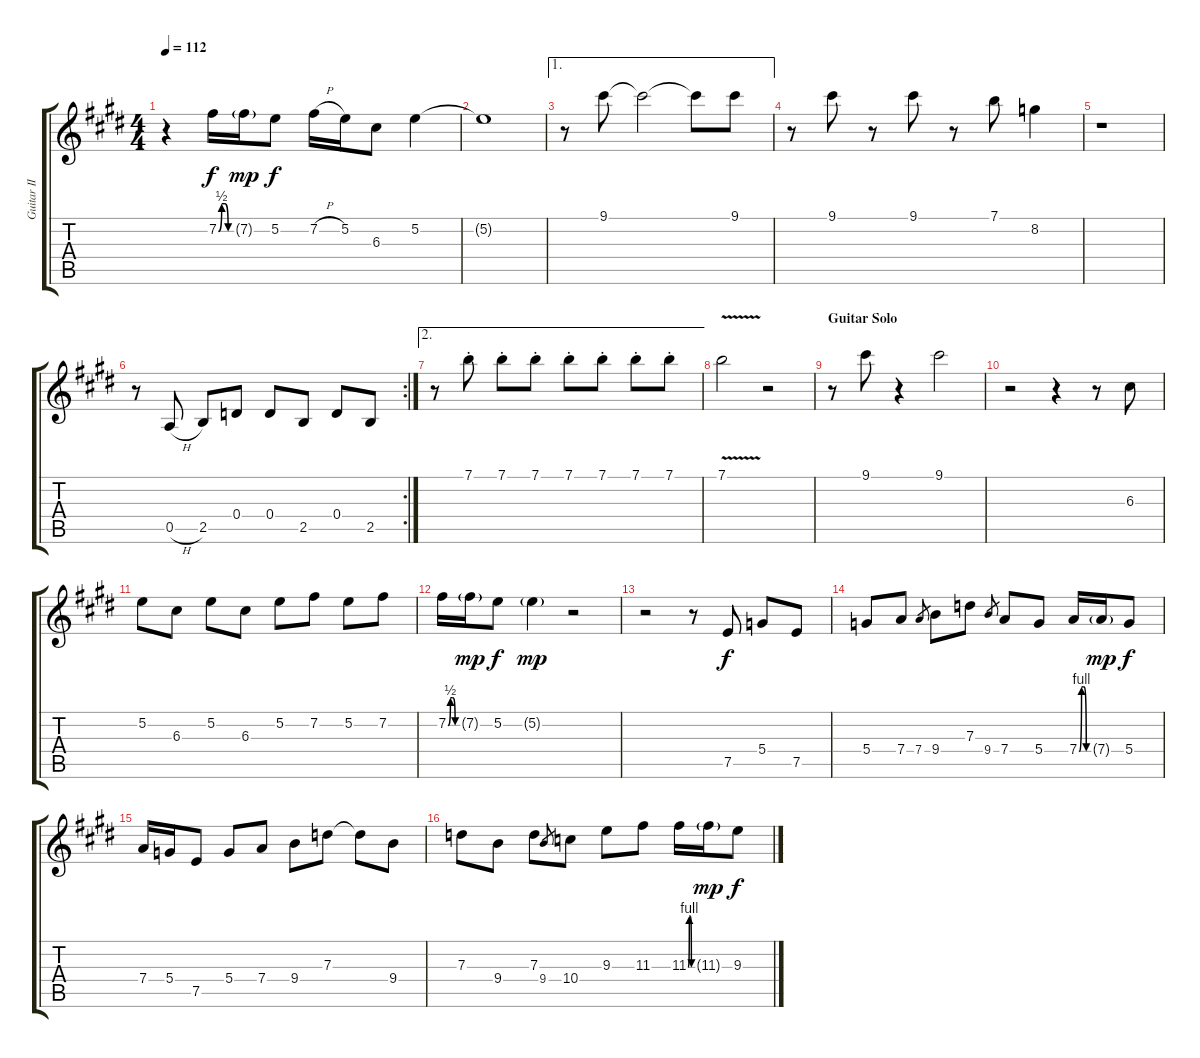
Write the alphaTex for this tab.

\track ("Guitar II" "Guitar II") {instrument electricguitarclean}
\staff {score tabs}
\tuning (E4 B3 G3 D3 A2 E2) {hide}
\ts (4 4)
\tempo 112
\clef g2
\ks e
r.4{dy mp} 7.2{be (custom 0 0 15 2 30 2 45 0 60 0)}.16{dy f} 7.2{g}.16{dy mp} 5.2.8{dy f} 7.2{h}.16 5.2.16 6.3.8 5.2.4 |
5.2{t}.1 |
\ae 1
r.8 9.1.8 9.1{t}.2 9.1{t}.8 9.1.8 |
r.8 9.1.8 r.8 9.1.8 r.8 7.1.8 8.2.4 |
r.1 |
\rc 2
r.8 0.5{h}.8 2.5.8 0.4.8 0.4.8 2.5.8 0.4.8 2.5.8 |
\ae 2
r.8 7.1{st}.8 7.1{st}.8 7.1{st}.8 7.1{st}.8 7.1{st}.8 7.1{st}.8 7.1{st}.8 |
7.1{v}.2 r.2 |
\section ("" "Guitar Solo")
r.8 9.1.8 r.4 9.1.2 |
r.2 r.4 r.8 6.3.8 |
5.2.8 6.3.8 5.2.8 6.3.8 5.2.8 7.2.8 5.2.8 7.2.8 |
7.2{be (custom 0 0 15 2 30 2 45 0 60 0)}.16 7.2{g}.16{dy mp} 5.2.8{dy f} 5.2{g}.4{dy mp} r.2 |
r.2 r.8 7.5.8{dy f} 5.4.8 7.5.8 |
5.4.8 7.4.8 7.4.8{gr} 9.4.8 7.3.8 9.4.8{gr} 7.4.8 5.4.8 7.4{be (custom 0 0 15 4 30 4 45 0 60 0)}.16 7.4{g}.16{dy mp} 5.4.8{dy f} |
7.4.16 5.4.16 7.5.8 5.4.8 7.4.8 9.4.8 7.3.8 7.3{t}.8 9.4.8 |
7.3.8 9.4.8 7.3.8 9.4.8{gr} 10.4.8 9.3.8 11.3.8 11.3{be (custom 0 0 15 4 30 4 45 0 60 0)}.16 11.3{g}.16{dy mp} 9.3.8{dy f}
